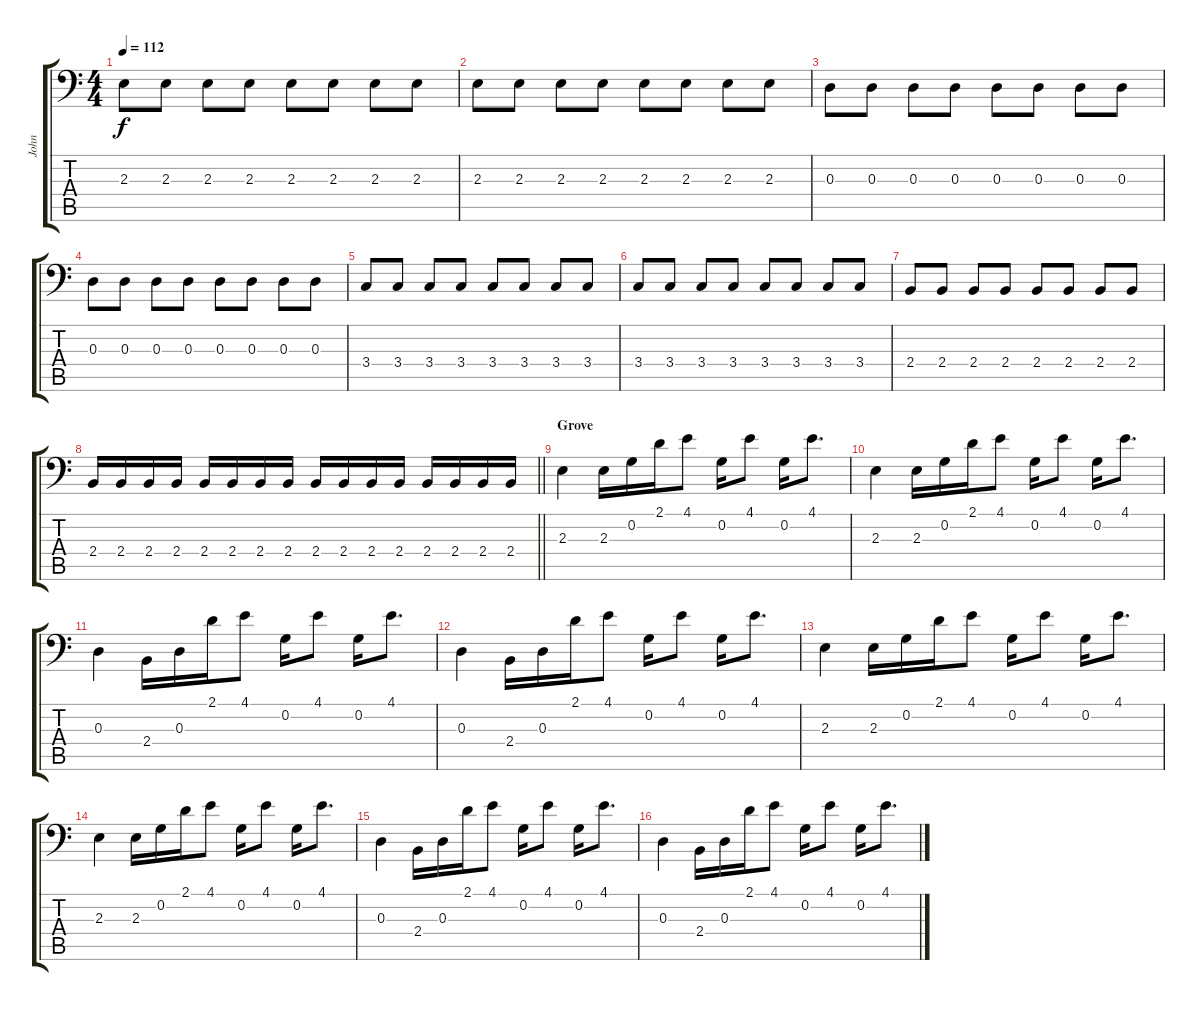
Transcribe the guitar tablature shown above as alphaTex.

\track ("John" "John") {instrument electricbassfinger}
\staff {score tabs}
\tuning (C3 G2 D2 A1 E1 B0) {hide}
\ts (4 4)
\tempo 112
\clef f4
\ks c
2.3.8{dy f} 2.3.8 2.3.8 2.3.8 2.3.8 2.3.8 2.3.8 2.3.8 |
2.3.8 2.3.8 2.3.8 2.3.8 2.3.8 2.3.8 2.3.8 2.3.8 |
0.3.8 0.3.8 0.3.8 0.3.8 0.3.8 0.3.8 0.3.8 0.3.8 |
0.3.8 0.3.8 0.3.8 0.3.8 0.3.8 0.3.8 0.3.8 0.3.8 |
3.4.8 3.4.8 3.4.8 3.4.8 3.4.8 3.4.8 3.4.8 3.4.8 |
3.4.8 3.4.8 3.4.8 3.4.8 3.4.8 3.4.8 3.4.8 3.4.8 |
2.4.8 2.4.8 2.4.8 2.4.8 2.4.8 2.4.8 2.4.8 2.4.8 |
\barLineRight lightlight
2.4.16 2.4.16 2.4.16 2.4.16 2.4.16 2.4.16 2.4.16 2.4.16 2.4.16 2.4.16 2.4.16 2.4.16 2.4.16 2.4.16 2.4.16 2.4.16 |
\section ("" "Grove")
2.3.4 2.3.16 0.2.16 2.1.16 4.1.8 0.2.16 4.1.8 0.2.16 4.1.8{d} |
2.3.4 2.3.16 0.2.16 2.1.16 4.1.8 0.2.16 4.1.8 0.2.16 4.1.8{d} |
0.3.4 2.4.16 0.3.16 2.1.16 4.1.8 0.2.16 4.1.8 0.2.16 4.1.8{d} |
0.3.4 2.4.16 0.3.16 2.1.16 4.1.8 0.2.16 4.1.8 0.2.16 4.1.8{d} |
2.3.4 2.3.16 0.2.16 2.1.16 4.1.8 0.2.16 4.1.8 0.2.16 4.1.8{d} |
2.3.4 2.3.16 0.2.16 2.1.16 4.1.8 0.2.16 4.1.8 0.2.16 4.1.8{d} |
0.3.4 2.4.16 0.3.16 2.1.16 4.1.8 0.2.16 4.1.8 0.2.16 4.1.8{d} |
0.3.4 2.4.16 0.3.16 2.1.16 4.1.8 0.2.16 4.1.8 0.2.16 4.1.8{d}
